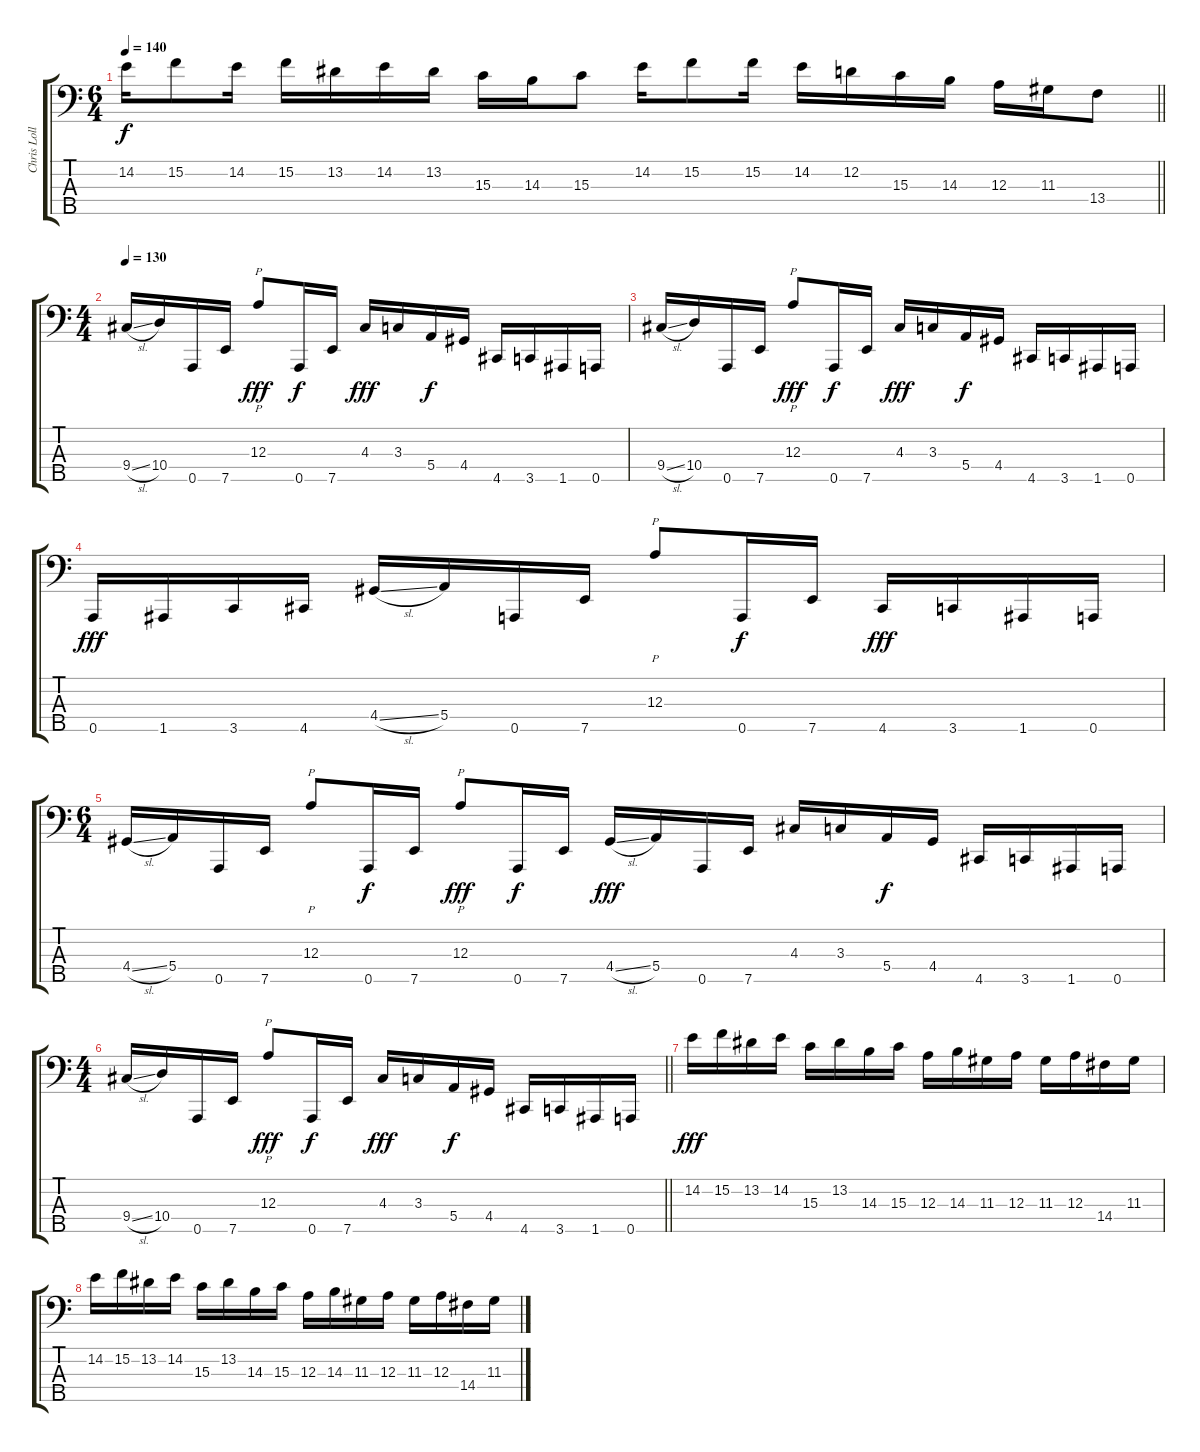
\track ("Chris Lollis" "Chris Loll") {instrument electricbasspick}
\staff {score tabs}
\tuning (G2 D2 A1 E1 A0) {hide}
\ts (6 4)
\tempo 140
\clef f4
\barLineRight lightlight
\ks c
14.2.16{dy f} 15.2.8 14.2.16 15.2.16 13.2.16 14.2.16 13.2.16 15.3.16 14.3.16 15.3.8 14.2.16 15.2.8 15.2.16 14.2.16 12.2.16 15.3.16 14.3.16 12.3.16 11.3.16 13.4.8 |
\ts (4 4)
\tempo 130
9.4{sl}.16 10.4.16 0.5.16 7.5.16 12.3.8{p dy fff volume 16 instrument slapbass1} 0.5.16{dy f instrument electricbasspick} 7.5.16 4.3.16{dy fff} 3.3.16 5.4.16{dy f} 4.4.16 4.5.16 3.5.16 1.5.16 0.5.16 |
9.4{sl}.16 10.4.16 0.5.16 7.5.16 12.3.8{p dy fff volume 16 instrument slapbass1} 0.5.16{dy f instrument electricbasspick} 7.5.16 4.3.16{dy fff} 3.3.16 5.4.16{dy f} 4.4.16 4.5.16 3.5.16 1.5.16 0.5.16 |
0.5.16{dy fff} 1.5.16 3.5.16 4.5.16 4.4{sl}.16 5.4.16 0.5.16 7.5.16 12.3.8{p volume 16 instrument slapbass1} 0.5.16{dy f instrument electricbasspick} 7.5.16 4.5.16{dy fff} 3.5.16 1.5.16 0.5.16 |
\ts (6 4)
4.4{sl}.16 5.4.16 0.5.16 7.5.16 12.3.8{p volume 16 instrument slapbass1} 0.5.16{dy f instrument electricbasspick} 7.5.16 12.3.8{p dy fff volume 16 instrument slapbass1} 0.5.16{dy f instrument electricbasspick} 7.5.16 4.4{sl}.16{dy fff} 5.4.16 0.5.16 7.5.16 4.3.16 3.3.16 5.4.16{dy f} 4.4.16 4.5.16 3.5.16 1.5.16 0.5.16 |
\ts (4 4)
\barLineRight lightlight
9.4{sl}.16 10.4.16 0.5.16 7.5.16 12.3.8{p dy fff volume 16 instrument slapbass1} 0.5.16{dy f volume 14 instrument electricbasspick} 7.5.16 4.3.16{dy fff} 3.3.16 5.4.16{dy f} 4.4.16 4.5.16 3.5.16 1.5.16 0.5.16 |
14.2.16{dy fff} 15.2.16 13.2.16 14.2.16 15.3.16 13.2.16 14.3.16 15.3.16 12.3.16 14.3.16 11.3.16 12.3.16 11.3.16 12.3.16 14.4.16 11.3.16 |
14.2.16 15.2.16 13.2.16 14.2.16 15.3.16 13.2.16 14.3.16 15.3.16 12.3.16 14.3.16 11.3.16 12.3.16 11.3.16 12.3.16 14.4.16 11.3.16
